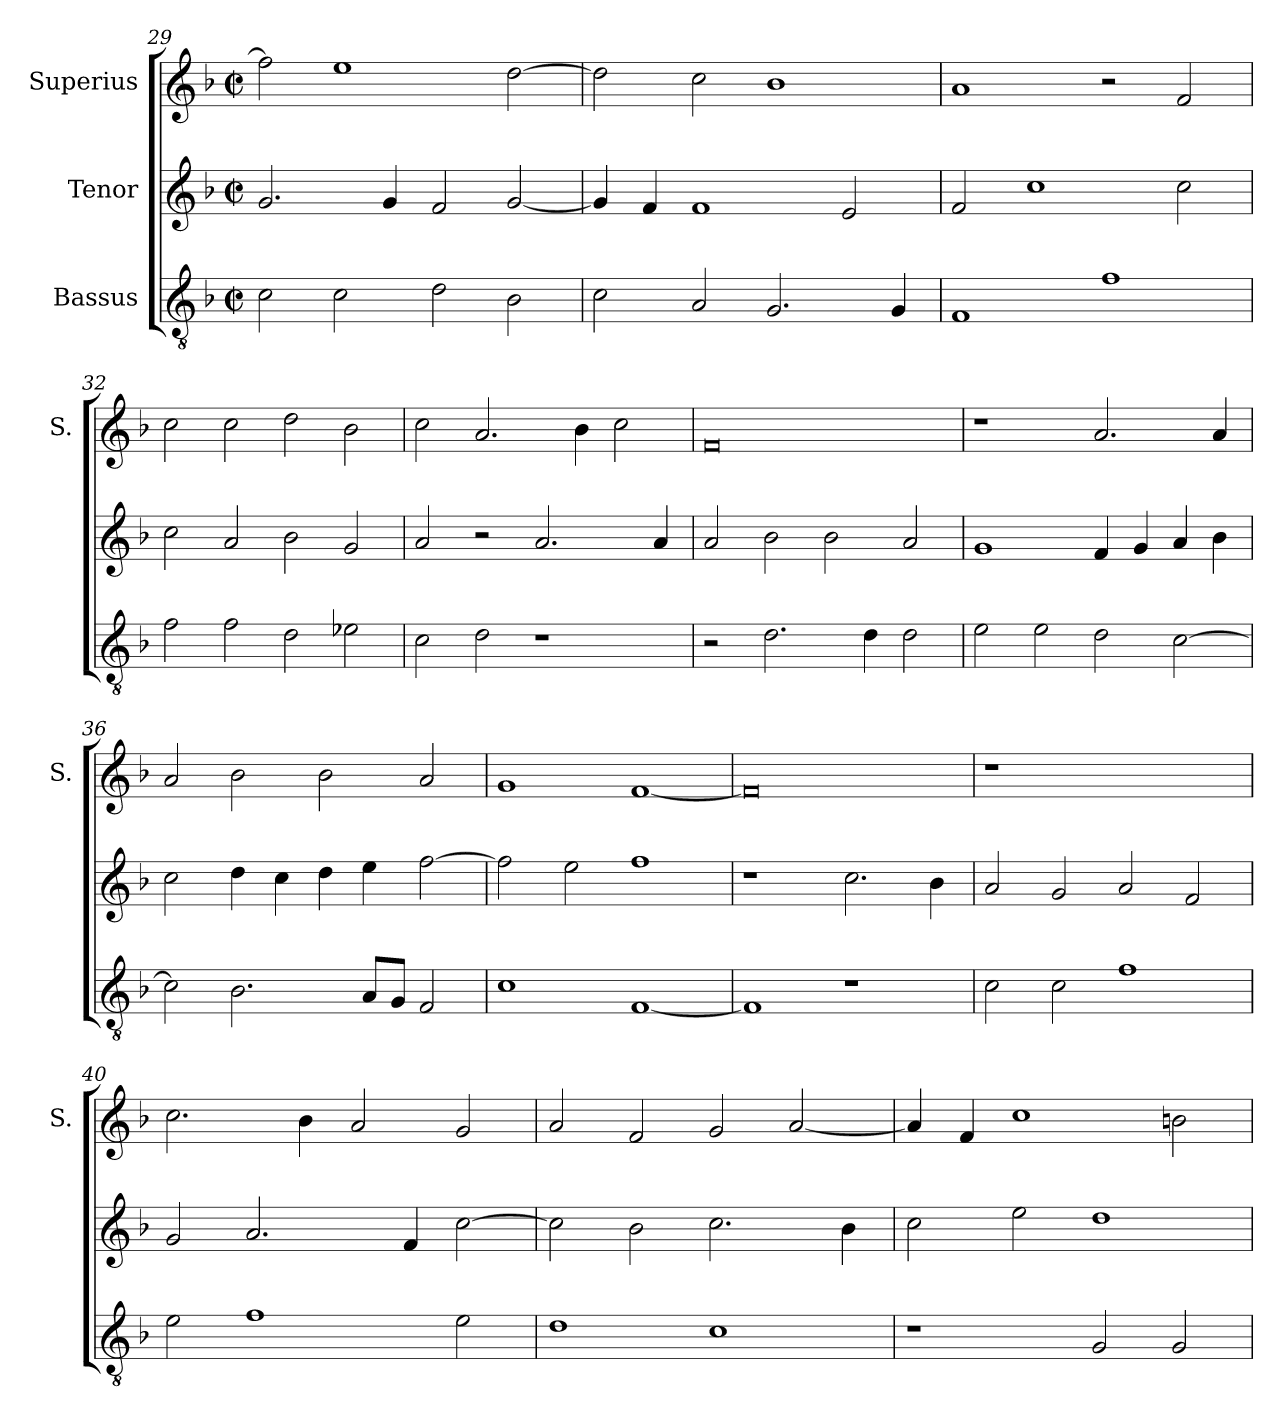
**kern	**kern	**kern
*part3	*part2	*part1
*staff3	*staff2	*staff1
*I"Bassus	*I"Tenor	*I"Superius
*	*	*I'S.
*clefGv2	*clefG2	*clefG2
*ITrd7c12	*	*
*k[b-]	*k[b-]	*k[b-]
*F:	*F:	*F:
*M2/2	*M2/2	*M2/2
*met(c|)	*met(c|)	*met(c|)
=29	=29	=29
2Ci\	2.gi/	2ffi\]
2Ci\	.	1eei
.	4gi/	.
2Di\	2fi/	.
2BB-i\	[<2gi/	[>2ddi\
!!LO:PB:g=z
=30	=30	=30
2Ci\	4gi/]	2ddi\]
.	4fi/	.
2AAi/	1fi	2cci\
2.GGi/	.	1b-i
.	2ei/	.
4GGi/	.	.
=31	=31	=31
1FFi	2fi/	1ai
.	1cci	.
1Fi	.	2r
.	2cci\	2fi/
=32	=32	=32
2Fi\	2cci\	2cci\
2Fi\	2ai/	2cci\
2Di\	2b-i\	2ddi\
2E-Xi\	2gi/	2b-i\
=33	=33	=33
2Ci\	2ai/	2cci\
2Di\	2r	2.ai/
1r	2.ai/	.
.	.	4b-i\
.	.	2cci\
.	4ai/	.
=34	=34	=34
2r	2ai/	0fi
2.Di\	2b-i\	.
.	2b-i\	.
4Di\	.	.
2Di\	2ai/	.
!!LO:LB:g=z
=35	=35	=35
2Ei\	1gi	1r
2Ei\	.	.
2Di\	4fi/	2.ai/
.	4gi/	.
[>2Ci\	4ai/	.
.	4b-i\	4ai/
=36	=36	=36
2Ci\]	2cci\	2ai/
2.BB-i\	4ddi\	2b-i\
.	4cci\	.
.	4ddi\	2b-i\
8AAi/L	4eei\	.
8GGi/J	.	.
2FFi/	[>2ffi\	2ai/
=37	=37	=37
1Ci	2ffi\]	1gi
.	2eei\	.
[<1FFi	1ffi	[<1fi
=38	=38	=38
1FFi]	1r	0fi]
1r	2.cci\	.
.	4b-i\	.
=39	=39	=39
!	!	!LO:N:vis=1
2Ci\	2ai/	1r
2Ci\	2gi/	.
1Fi	2ai/	1ryy
.	2fi/	.
!!LO:LB:g=z
=40	=40	=40
2Ei\	2gi/	2.cci\
1Fi	2.ai/	.
.	.	4b-i\
.	.	2ai/
.	4fi/	.
2Ei\	[>2cci\	2gi/
=41	=41	=41
1Di	2cci\]	2ai/
.	2b-i\	2fi/
1Ci	2.cci\	2gi/
.	.	[<2ai/
.	4b-i\	.
=42	=42	=42
1r	2cci\	4ai/]
.	.	4fi/
.	2eei\	1cci
2GGi/	1ddi	.
2GGi/	.	2bni\
=	=	=
*-	*-	*-
